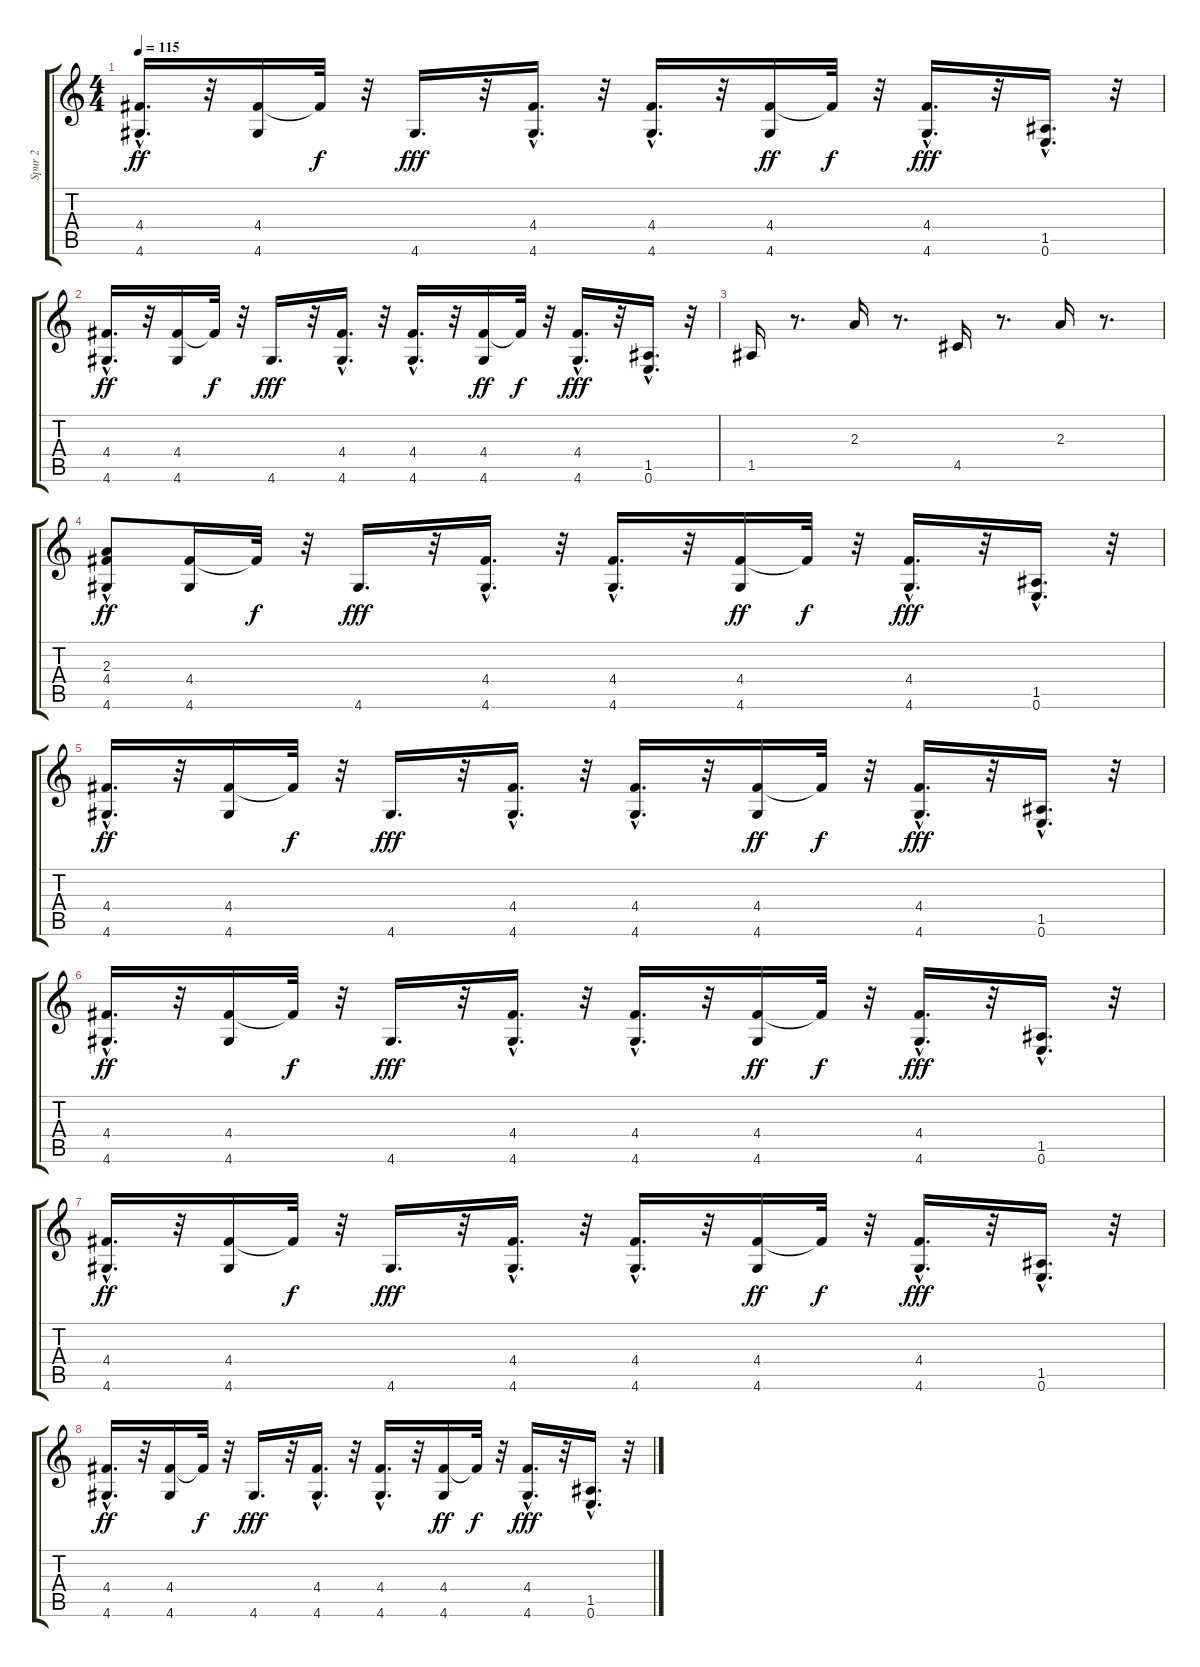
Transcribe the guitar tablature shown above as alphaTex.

\track ("Spur 2" "Spur 2") {instrument acousticbass}
\staff {score tabs}
\tuning (E4 B3 G3 D3 A2 E2) {hide}
\ts (4 4)
\tempo 115
\clef g2
\ks c
(4.4{hac} 4.6).16{d dy ff} r.32 (4.4 4.6).16 4.4{t}.32{dy f} r.32 4.6.16{d dy fff} r.32 (4.4{hac} 4.6).16{d} r.32 (4.4{hac} 4.6).16{d} r.32 (4.4 4.6).16{dy ff} 4.4{t}.32{dy f} r.32 (4.4{hac} 4.6).16{d dy fff} r.32 (1.5 0.6{hac}).16{d} r.32 |
(4.4{hac} 4.6).16{d dy ff} r.32 (4.4 4.6).16 4.4{t}.32{dy f} r.32 4.6.16{d dy fff} r.32 (4.4{hac} 4.6).16{d} r.32 (4.4{hac} 4.6).16{d} r.32 (4.4 4.6).16{dy ff} 4.4{t}.32{dy f} r.32 (4.4{hac} 4.6).16{d dy fff} r.32 (1.5 0.6{hac}).16{d} r.32 |
1.5.16 r.8{d} 2.3.16 r.8{d} 4.5.16 r.8{d} 2.3.16 r.8{d} |
(2.3 4.4{hac} 4.6).8{dy ff} (4.4 4.6).16 4.4{t}.32{dy f} r.32 4.6.16{d dy fff} r.32 (4.4{hac} 4.6).16{d} r.32 (4.4{hac} 4.6).16{d} r.32 (4.4 4.6).16{dy ff} 4.4{t}.32{dy f} r.32 (4.4{hac} 4.6).16{d dy fff} r.32 (1.5 0.6{hac}).16{d} r.32 |
(4.4{hac} 4.6).16{d dy ff} r.32 (4.4 4.6).16 4.4{t}.32{dy f} r.32 4.6.16{d dy fff} r.32 (4.4{hac} 4.6).16{d} r.32 (4.4{hac} 4.6).16{d} r.32 (4.4 4.6).16{dy ff} 4.4{t}.32{dy f} r.32 (4.4{hac} 4.6).16{d dy fff} r.32 (1.5 0.6{hac}).16{d} r.32 |
(4.4{hac} 4.6).16{d dy ff} r.32 (4.4 4.6).16 4.4{t}.32{dy f} r.32 4.6.16{d dy fff} r.32 (4.4{hac} 4.6).16{d} r.32 (4.4{hac} 4.6).16{d} r.32 (4.4 4.6).16{dy ff} 4.4{t}.32{dy f} r.32 (4.4{hac} 4.6).16{d dy fff} r.32 (1.5 0.6{hac}).16{d} r.32 |
(4.4{hac} 4.6).16{d dy ff} r.32 (4.4 4.6).16 4.4{t}.32{dy f} r.32 4.6.16{d dy fff} r.32 (4.4{hac} 4.6).16{d} r.32 (4.4{hac} 4.6).16{d} r.32 (4.4 4.6).16{dy ff} 4.4{t}.32{dy f} r.32 (4.4{hac} 4.6).16{d dy fff} r.32 (1.5 0.6{hac}).16{d} r.32 |
(4.4{hac} 4.6).16{d dy ff} r.32 (4.4 4.6).16 4.4{t}.32{dy f} r.32 4.6.16{d dy fff} r.32 (4.4{hac} 4.6).16{d} r.32 (4.4{hac} 4.6).16{d} r.32 (4.4 4.6).16{dy ff} 4.4{t}.32{dy f} r.32 (4.4{hac} 4.6).16{d dy fff} r.32 (1.5 0.6{hac}).16{d} r.32
